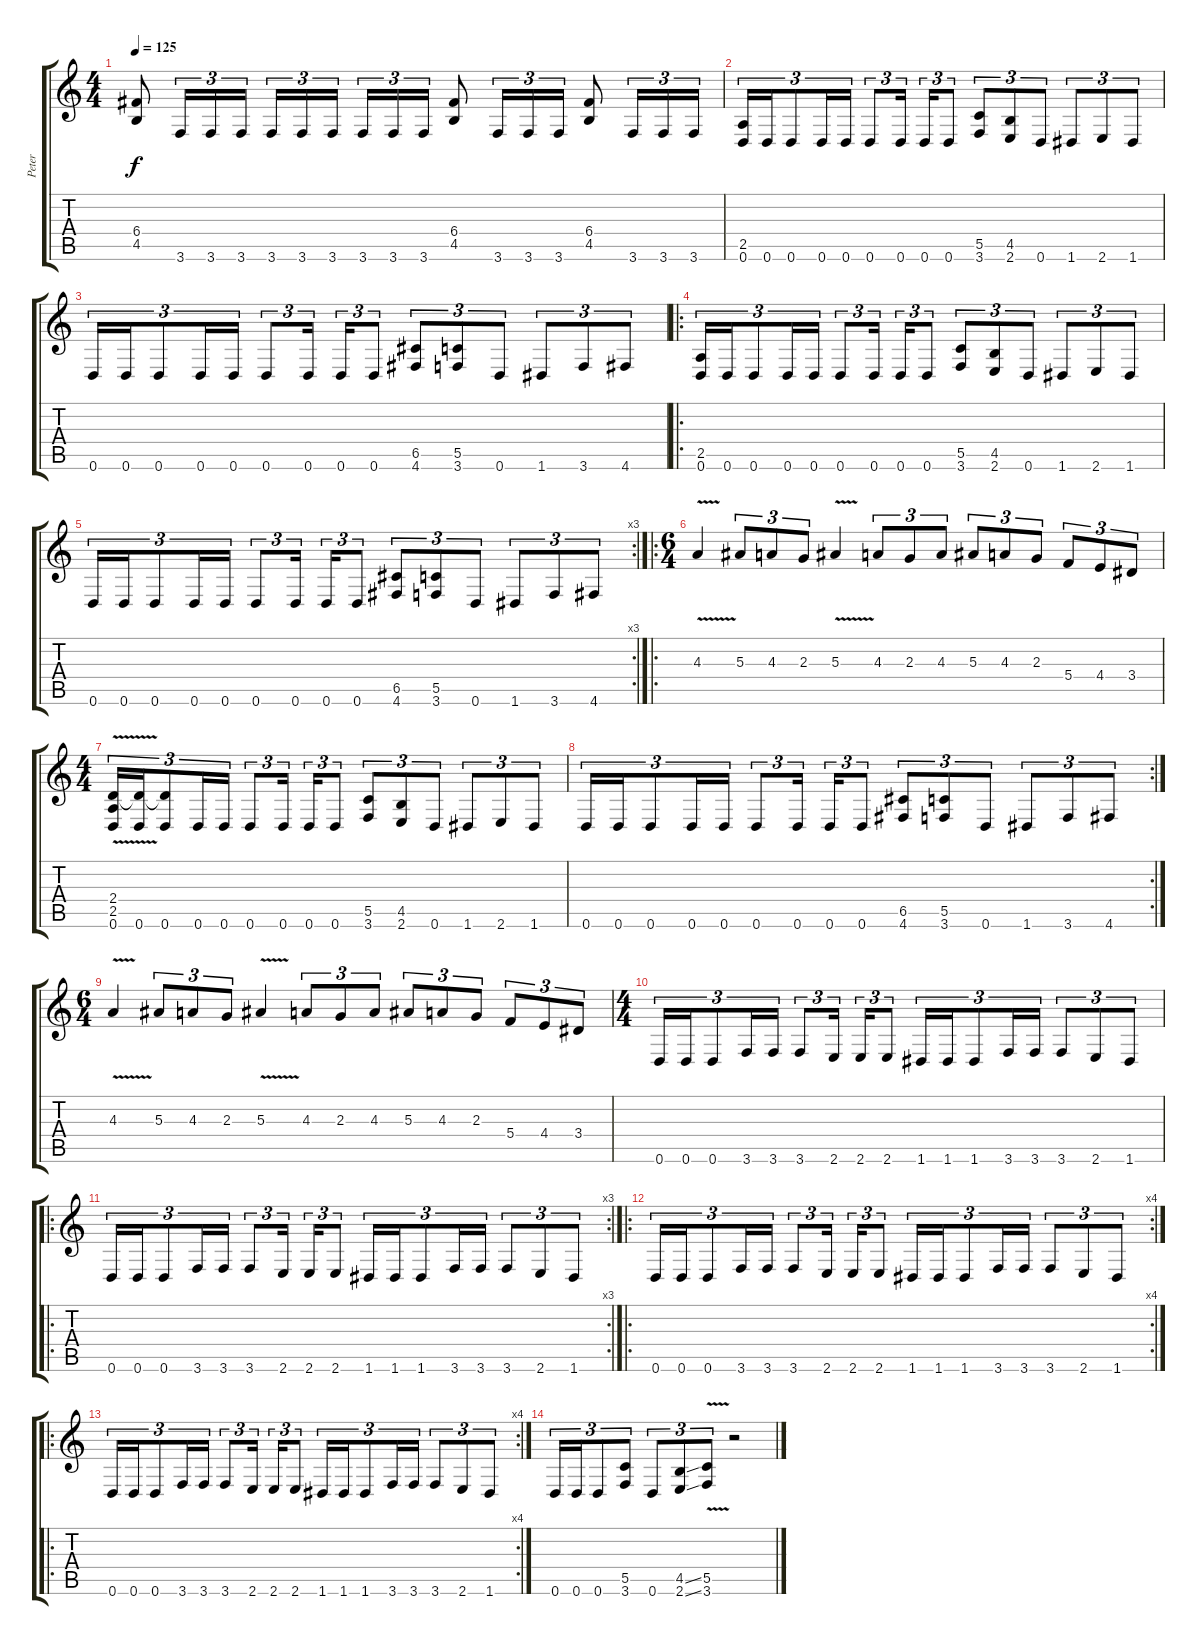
\track ("Peter" "Peter") {instrument overdrivenguitar}
\staff {score tabs}
\tuning (D4 A3 F3 C3 G2 D2) {hide}
\ts (4 4)
\tempo 125
\clef g2
\ks c
(6.4 4.5).8{dy f} 3.6.16{tu (3 2)} 3.6.16{tu (3 2)} 3.6.16{tu (3 2)} 3.6.16{tu (3 2)} 3.6.16{tu (3 2)} 3.6.16{tu (3 2)} 3.6.16{tu (3 2)} 3.6.16{tu (3 2)} 3.6.16{tu (3 2)} (6.4 4.5).8 3.6.16{tu (3 2)} 3.6.16{tu (3 2)} 3.6.16{tu (3 2)} (6.4 4.5).8 3.6.16{tu (3 2)} 3.6.16{tu (3 2)} 3.6.16{tu (3 2)} |
(2.5 0.6).16{tu (3 2)} 0.6.16{tu (3 2)} 0.6.8{tu (3 2)} 0.6.16{tu (3 2)} 0.6.16{tu (3 2)} 0.6.8{tu (3 2)} 0.6.16{tu (3 2)} 0.6.16{tu (3 2)} 0.6.8{tu (3 2)} (5.5 3.6).8{tu (3 2)} (4.5 2.6).8{tu (3 2)} 0.6.8{tu (3 2)} 1.6.8{tu (3 2)} 2.6.8{tu (3 2)} 1.6.8{tu (3 2)} |
0.6.16{tu (3 2)} 0.6.16{tu (3 2)} 0.6.8{tu (3 2)} 0.6.16{tu (3 2)} 0.6.16{tu (3 2)} 0.6.8{tu (3 2)} 0.6.16{tu (3 2)} 0.6.16{tu (3 2)} 0.6.8{tu (3 2)} (6.5 4.6).8{tu (3 2)} (5.5 3.6).8{tu (3 2)} 0.6.8{tu (3 2)} 1.6.8{tu (3 2)} 3.6.8{tu (3 2)} 4.6.8{tu (3 2)} |
\ro
(2.5 0.6).16{tu (3 2)} 0.6.16{tu (3 2)} 0.6.8{tu (3 2)} 0.6.16{tu (3 2)} 0.6.16{tu (3 2)} 0.6.8{tu (3 2)} 0.6.16{tu (3 2)} 0.6.16{tu (3 2)} 0.6.8{tu (3 2)} (5.5 3.6).8{tu (3 2)} (4.5 2.6).8{tu (3 2)} 0.6.8{tu (3 2)} 1.6.8{tu (3 2)} 2.6.8{tu (3 2)} 1.6.8{tu (3 2)} |
\rc 3
0.6.16{tu (3 2)} 0.6.16{tu (3 2)} 0.6.8{tu (3 2)} 0.6.16{tu (3 2)} 0.6.16{tu (3 2)} 0.6.8{tu (3 2)} 0.6.16{tu (3 2)} 0.6.16{tu (3 2)} 0.6.8{tu (3 2)} (6.5 4.6).8{tu (3 2)} (5.5 3.6).8{tu (3 2)} 0.6.8{tu (3 2)} 1.6.8{tu (3 2)} 3.6.8{tu (3 2)} 4.6.8{tu (3 2)} |
\ro
\ts (6 4)
4.3{v}.4 5.3.8{tu (3 2)} 4.3.8{tu (3 2)} 2.3.8{tu (3 2)} 5.3{v}.4 4.3.8{tu (3 2)} 2.3.8{tu (3 2)} 4.3.8{tu (3 2)} 5.3.8{tu (3 2)} 4.3.8{tu (3 2)} 2.3.8{tu (3 2)} 5.4.8{tu (3 2)} 4.4.8{tu (3 2)} 3.4.8{tu (3 2)} |
\ts (4 4)
(2.4{v} 2.5 0.6).16{tu (3 2)} (2.4{t} 0.6).16{tu (3 2)} (2.4{t} 0.6).8{tu (3 2)} 0.6.16{tu (3 2)} 0.6.16{tu (3 2)} 0.6.8{tu (3 2)} 0.6.16{tu (3 2)} 0.6.16{tu (3 2)} 0.6.8{tu (3 2)} (5.5 3.6).8{tu (3 2)} (4.5 2.6).8{tu (3 2)} 0.6.8{tu (3 2)} 1.6.8{tu (3 2)} 2.6.8{tu (3 2)} 1.6.8{tu (3 2)} |
\rc 2
0.6.16{tu (3 2)} 0.6.16{tu (3 2)} 0.6.8{tu (3 2)} 0.6.16{tu (3 2)} 0.6.16{tu (3 2)} 0.6.8{tu (3 2)} 0.6.16{tu (3 2)} 0.6.16{tu (3 2)} 0.6.8{tu (3 2)} (6.5 4.6).8{tu (3 2)} (5.5 3.6).8{tu (3 2)} 0.6.8{tu (3 2)} 1.6.8{tu (3 2)} 3.6.8{tu (3 2)} 4.6.8{tu (3 2)} |
\ts (6 4)
4.3{v}.4 5.3.8{tu (3 2)} 4.3.8{tu (3 2)} 2.3.8{tu (3 2)} 5.3{v}.4 4.3.8{tu (3 2)} 2.3.8{tu (3 2)} 4.3.8{tu (3 2)} 5.3.8{tu (3 2)} 4.3.8{tu (3 2)} 2.3.8{tu (3 2)} 5.4.8{tu (3 2)} 4.4.8{tu (3 2)} 3.4.8{tu (3 2)} |
\ts (4 4)
0.6.16{tu (3 2)} 0.6.16{tu (3 2)} 0.6.8{tu (3 2)} 3.6.16{tu (3 2)} 3.6.16{tu (3 2)} 3.6.8{tu (3 2)} 2.6.16{tu (3 2)} 2.6.16{tu (3 2)} 2.6.8{tu (3 2)} 1.6.16{tu (3 2)} 1.6.16{tu (3 2)} 1.6.8{tu (3 2)} 3.6.16{tu (3 2)} 3.6.16{tu (3 2)} 3.6.8{tu (3 2)} 2.6.8{tu (3 2)} 1.6.8{tu (3 2)} |
\ro
\rc 3
0.6.16{tu (3 2)} 0.6.16{tu (3 2)} 0.6.8{tu (3 2)} 3.6.16{tu (3 2)} 3.6.16{tu (3 2)} 3.6.8{tu (3 2)} 2.6.16{tu (3 2)} 2.6.16{tu (3 2)} 2.6.8{tu (3 2)} 1.6.16{tu (3 2)} 1.6.16{tu (3 2)} 1.6.8{tu (3 2)} 3.6.16{tu (3 2)} 3.6.16{tu (3 2)} 3.6.8{tu (3 2)} 2.6.8{tu (3 2)} 1.6.8{tu (3 2)} |
\ro
\rc 4
0.6.16{tu (3 2)} 0.6.16{tu (3 2)} 0.6.8{tu (3 2)} 3.6.16{tu (3 2)} 3.6.16{tu (3 2)} 3.6.8{tu (3 2)} 2.6.16{tu (3 2)} 2.6.16{tu (3 2)} 2.6.8{tu (3 2)} 1.6.16{tu (3 2)} 1.6.16{tu (3 2)} 1.6.8{tu (3 2)} 3.6.16{tu (3 2)} 3.6.16{tu (3 2)} 3.6.8{tu (3 2)} 2.6.8{tu (3 2)} 1.6.8{tu (3 2)} |
\ro
\rc 4
0.6.16{tu (3 2)} 0.6.16{tu (3 2)} 0.6.8{tu (3 2)} 3.6.16{tu (3 2)} 3.6.16{tu (3 2)} 3.6.8{tu (3 2)} 2.6.16{tu (3 2)} 2.6.16{tu (3 2)} 2.6.8{tu (3 2)} 1.6.16{tu (3 2)} 1.6.16{tu (3 2)} 1.6.8{tu (3 2)} 3.6.16{tu (3 2)} 3.6.16{tu (3 2)} 3.6.8{tu (3 2)} 2.6.8{tu (3 2)} 1.6.8{tu (3 2)} |
0.6.16{tu (3 2)} 0.6.16{tu (3 2)} 0.6.8{tu (3 2)} (5.5 3.6).8{tu (3 2)} 0.6.8{tu (3 2)} (4.5{ss} 2.6{ss}).8{tu (3 2)} (5.5{v} 3.6{v}).8{tu (3 2)} r.2
